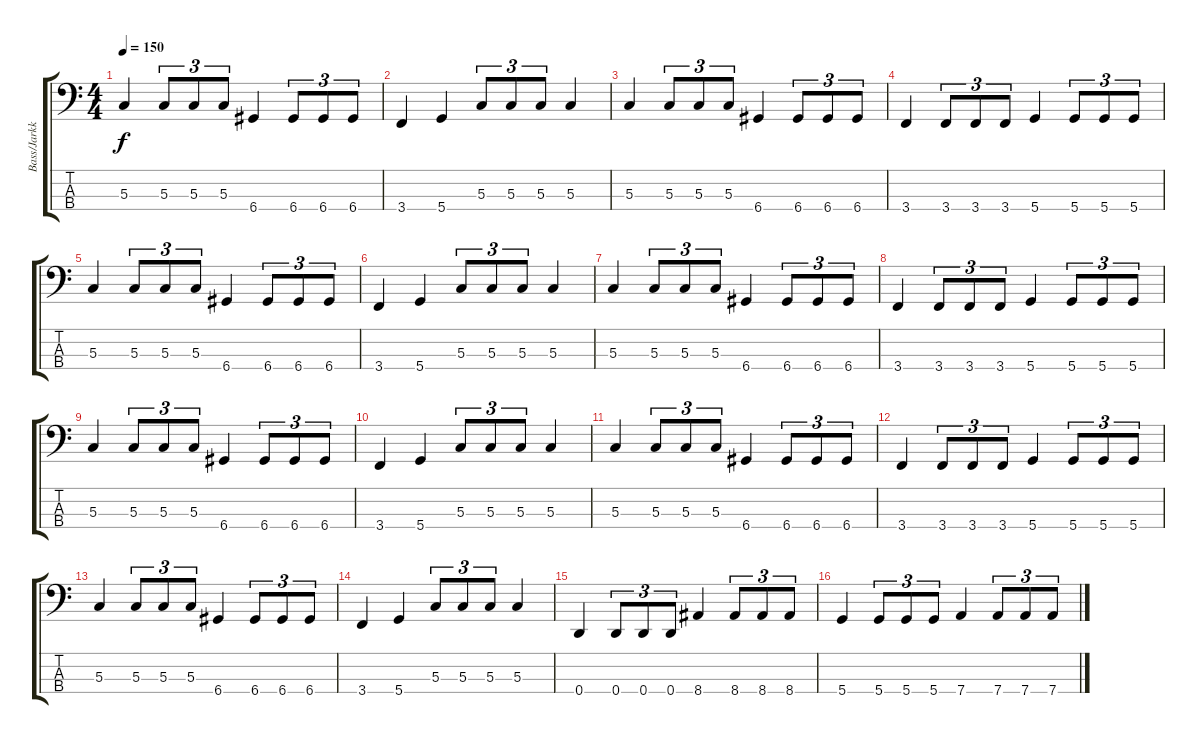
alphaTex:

\track ("Bass/Jarkko" "Bass/Jarkk") {instrument electricbassfinger}
\staff {score tabs}
\tuning (F2 C2 G1 D1) {hide}
\ts (4 4)
\tempo 150
\clef f4
\ks c
5.3.4{dy f} 5.3.8{tu (3 2)} 5.3.8{tu (3 2)} 5.3.8{tu (3 2)} 6.4.4 6.4.8{tu (3 2)} 6.4.8{tu (3 2)} 6.4.8{tu (3 2)} |
3.4.4 5.4.4 5.3.8{tu (3 2)} 5.3.8{tu (3 2)} 5.3.8{tu (3 2)} 5.3.4 |
5.3.4 5.3.8{tu (3 2)} 5.3.8{tu (3 2)} 5.3.8{tu (3 2)} 6.4.4 6.4.8{tu (3 2)} 6.4.8{tu (3 2)} 6.4.8{tu (3 2)} |
3.4.4 3.4.8{tu (3 2)} 3.4.8{tu (3 2)} 3.4.8{tu (3 2)} 5.4.4 5.4.8{tu (3 2)} 5.4.8{tu (3 2)} 5.4.8{tu (3 2)} |
5.3.4 5.3.8{tu (3 2)} 5.3.8{tu (3 2)} 5.3.8{tu (3 2)} 6.4.4 6.4.8{tu (3 2)} 6.4.8{tu (3 2)} 6.4.8{tu (3 2)} |
3.4.4 5.4.4 5.3.8{tu (3 2)} 5.3.8{tu (3 2)} 5.3.8{tu (3 2)} 5.3.4 |
5.3.4 5.3.8{tu (3 2)} 5.3.8{tu (3 2)} 5.3.8{tu (3 2)} 6.4.4 6.4.8{tu (3 2)} 6.4.8{tu (3 2)} 6.4.8{tu (3 2)} |
3.4.4 3.4.8{tu (3 2)} 3.4.8{tu (3 2)} 3.4.8{tu (3 2)} 5.4.4 5.4.8{tu (3 2)} 5.4.8{tu (3 2)} 5.4.8{tu (3 2)} |
5.3.4 5.3.8{tu (3 2)} 5.3.8{tu (3 2)} 5.3.8{tu (3 2)} 6.4.4 6.4.8{tu (3 2)} 6.4.8{tu (3 2)} 6.4.8{tu (3 2)} |
3.4.4 5.4.4 5.3.8{tu (3 2)} 5.3.8{tu (3 2)} 5.3.8{tu (3 2)} 5.3.4 |
5.3.4 5.3.8{tu (3 2)} 5.3.8{tu (3 2)} 5.3.8{tu (3 2)} 6.4.4 6.4.8{tu (3 2)} 6.4.8{tu (3 2)} 6.4.8{tu (3 2)} |
3.4.4 3.4.8{tu (3 2)} 3.4.8{tu (3 2)} 3.4.8{tu (3 2)} 5.4.4 5.4.8{tu (3 2)} 5.4.8{tu (3 2)} 5.4.8{tu (3 2)} |
5.3.4 5.3.8{tu (3 2)} 5.3.8{tu (3 2)} 5.3.8{tu (3 2)} 6.4.4 6.4.8{tu (3 2)} 6.4.8{tu (3 2)} 6.4.8{tu (3 2)} |
3.4.4 5.4.4 5.3.8{tu (3 2)} 5.3.8{tu (3 2)} 5.3.8{tu (3 2)} 5.3.4 |
0.4.4 0.4.8{tu (3 2)} 0.4.8{tu (3 2)} 0.4.8{tu (3 2)} 8.4.4 8.4.8{tu (3 2)} 8.4.8{tu (3 2)} 8.4.8{tu (3 2)} |
5.4.4 5.4.8{tu (3 2)} 5.4.8{tu (3 2)} 5.4.8{tu (3 2)} 7.4.4 7.4.8{tu (3 2)} 7.4.8{tu (3 2)} 7.4.8{tu (3 2)}
